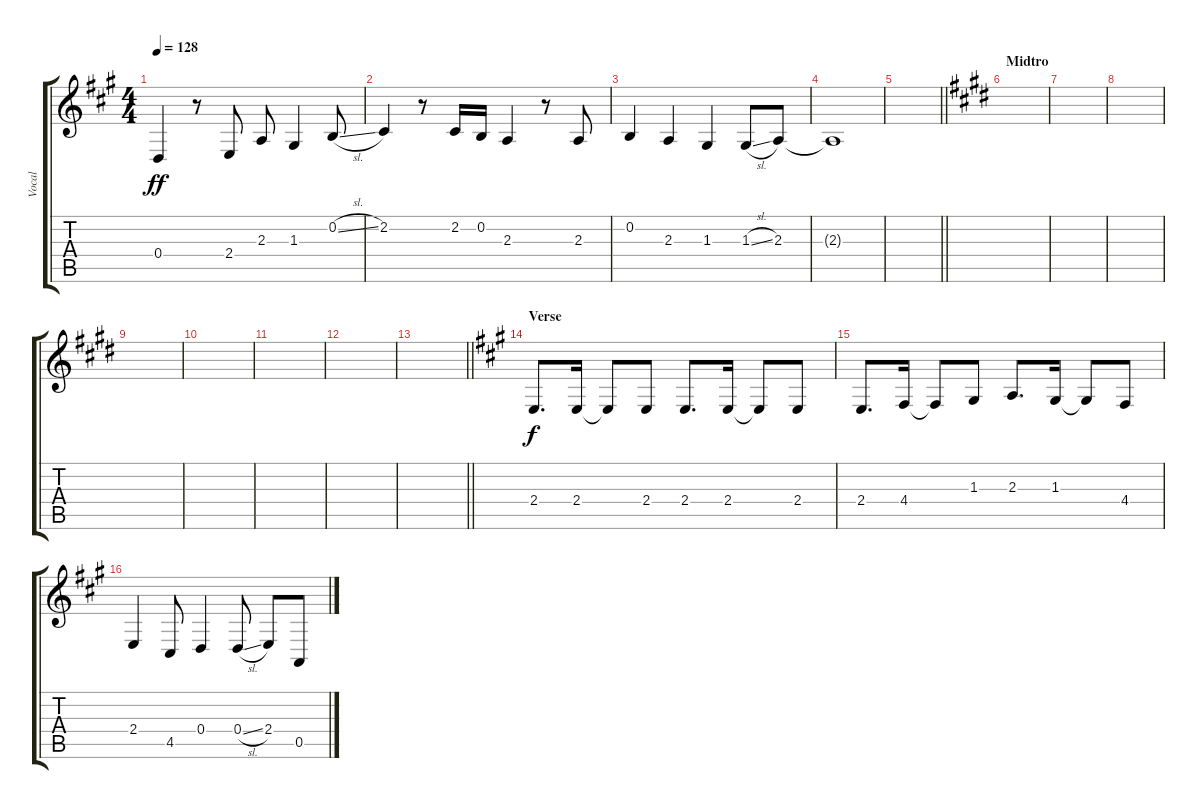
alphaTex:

\track ("Vocal" "Vocal") {instrument tenorsax}
\staff {score tabs}
\tuning (E4 B3 G3 D3 A2 E2) {hide}
\ts (4 4)
\tempo 128
\clef g2
\ks a
0.4{t}.4{dy ff} r.8 2.4.8 2.3.8 1.3.4 0.2{sl}.8 |
2.2.4 r.8 2.2.16 0.2.16 2.3.4 r.8 2.3.8 |
0.2.4 2.3.4 1.3.4 1.3{sl}.8 2.3.8 |
2.3{t}.1 |
\barLineRight lightlight
|
\section ("" "Midtro")
\ks e
|
|
|
|
|
|
|
\barLineRight lightlight
|
\section ("" "Verse")
\ks a
2.4.8{d dy f} 2.4.16 2.4{t}.8 2.4.8 2.4.8{d} 2.4.16 2.4{t}.8 2.4.8 |
2.4.8{d} 4.4.16 4.4{t}.8 1.3.8 2.3.8{d} 1.3.16 1.3{t}.8 4.4.8 |
2.4.4 4.5.8 0.4.4 0.4{sl}.8 2.4.8 0.5.8
